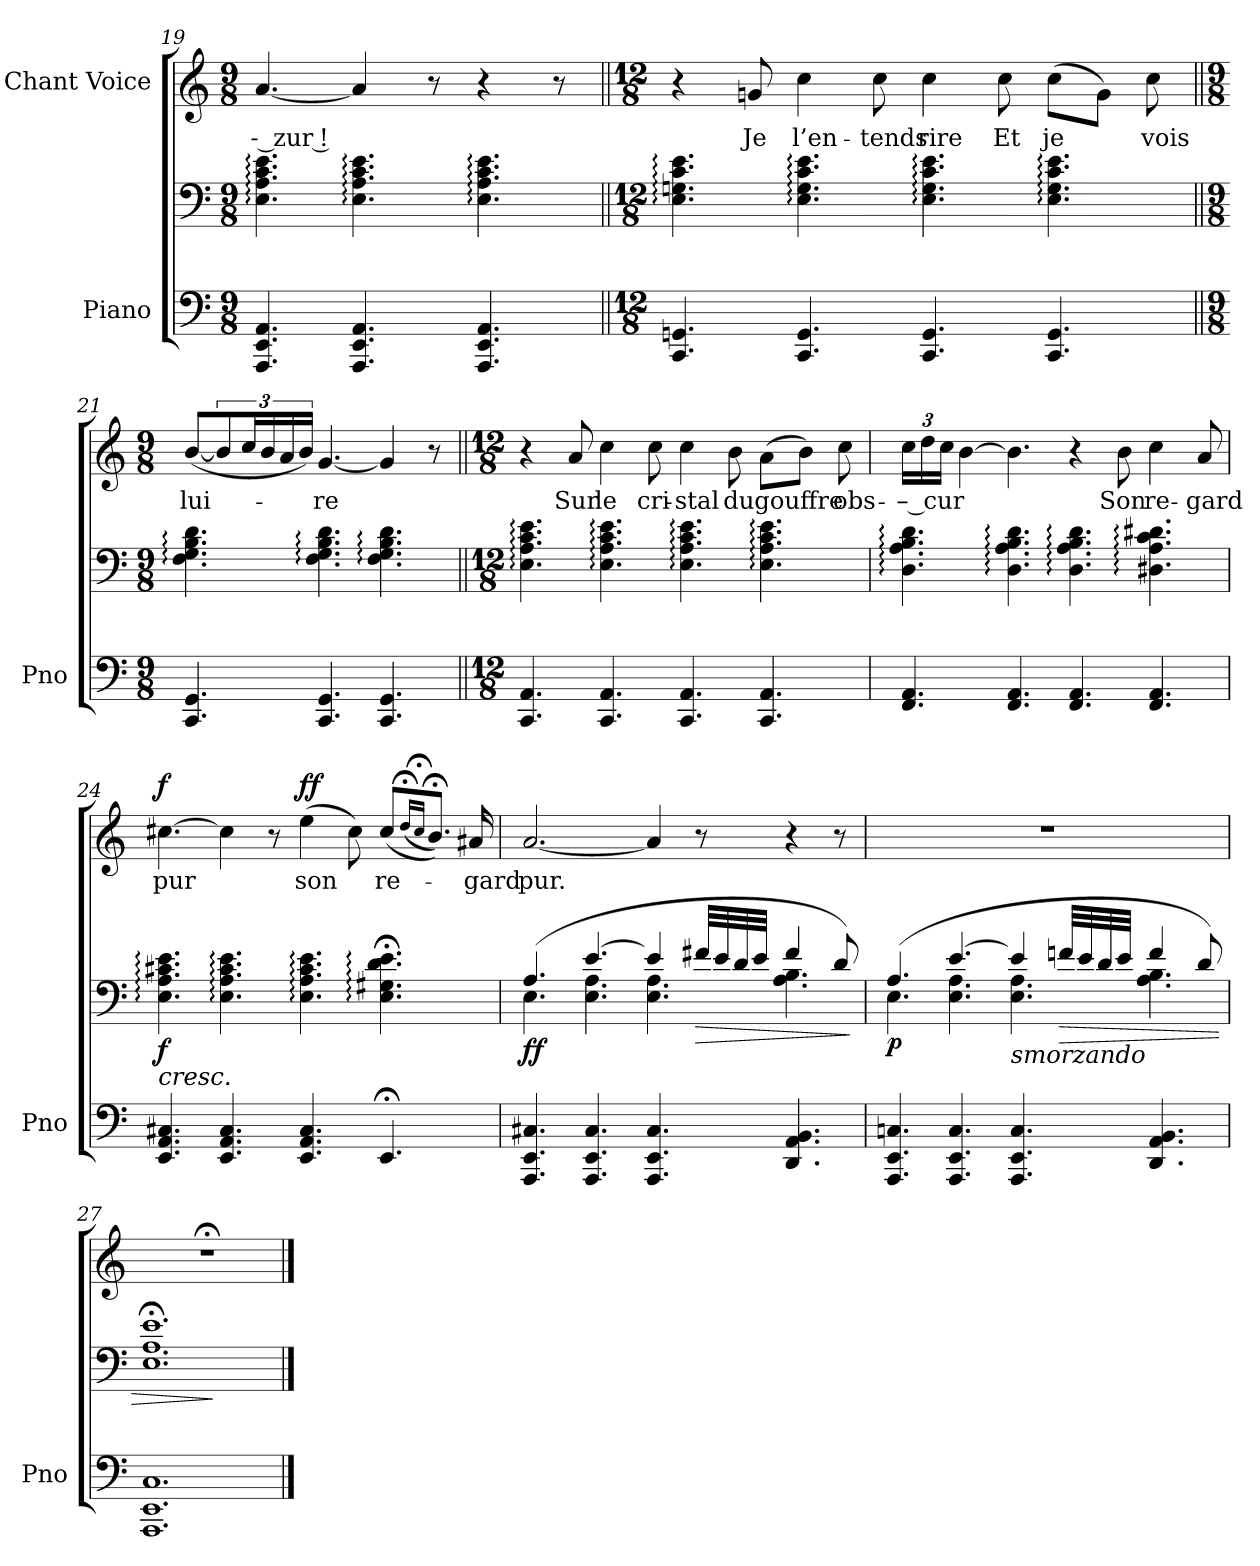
**kern	**kern	**dynam	**kern	**text	**dynam
*part2	*part2	*part2	*part1	*part1	*part1
*staff3	*staff2	*staff2/3	*staff1	*staff1	*staff1
*I"Piano	*	*	*I"Chant Voice	*	*
*I'Pno	*	*	*	*	*
!!LO:PB:g=z
*clefF4	*clefF4	*	*clefG2	*	*
*k[]	*k[]	*	*k[]	*	*
*M9/8	*M9/8	*	*M9/8	*	*
=19	=19	=19	=19	=19	=19
!	!	!	!	!LO:LY:b	!
4.AAA/ 4.EE/ 4.AA/	4.E\: 4.A\: 4.c\: 4.e\:	.	[4.a/	-- zur !	.
4.AAA/ 4.EE/ 4.AA/	4.E\: 4.A\: 4.c\: 4.e\:	.	4a/]	.	.
.	.	.	8r	.	.
4.AAA/ 4.EE/ 4.AA/	4.E\: 4.A\: 4.c\: 4.e\:	.	4r	.	.
.	.	.	8r	.	.
=20||	=20||	=20||	=20||	=20||	=20||
*M12/8	*M12/8	*	*M12/8	*	*
4.CC/ 4.GGn/	4.E\: 4.Gn\: 4.c\: 4.e\:	.	4r	.	.
!	!	!	!	!LO:LY:b	!
.	.	.	8gn/	Je	.
!	!	!	!	!LO:LY:b	!
4.CC/ 4.GG/	4.E\: 4.G\: 4.c\: 4.e\:	.	4cc\	l’en-	.
!	!	!	!	!LO:LY:b	!
.	.	.	8cc\	-tends	.
!	!	!	!	!LO:LY:b	!
4.CC/ 4.GG/	4.E\: 4.G\: 4.c\: 4.e\:	.	4cc\	rire	.
!	!	!	!	!LO:LY:b	!
.	.	.	8cc\	Et	.
!	!	!	!	!LO:LY:b	!
4.CC/ 4.GG/	4.E\: 4.G\: 4.c\: 4.e\:	.	(>8cc\L	je	.
.	.	.	8g\J)	.	.
!	!	!	!	!LO:LY:b	!
.	.	.	8cc\	vois	.
!!LO:LB:g=z
=21||	=21||	=21||	=21||	=21||	=21||
*M9/8	*M9/8	*	*M9/8	*	*
!	!	!	!	!LO:LY:b	!
4.CC/ 4.GG/	4.F\: 4.G\: 4.B\: 4.d\:	.	(<[8b/L	lui-	.
.	.	.	12b/]	.	.
.	.	.	24cc/L	.	.
.	.	.	24b/	.	.
.	.	.	24a/	.	.
.	.	.	24b/JJ)	.	.
!	!	!	!	!LO:LY:b	!
4.CC/ 4.GG/	4.F\: 4.G\: 4.B\: 4.d\:	.	[4.g/	-re	.
4.CC/ 4.GG/	4.F\: 4.G\: 4.B\: 4.d\:	.	4g/]	.	.
.	.	.	8r	.	.
=22||	=22||	=22||	=22||	=22||	=22||
*M12/8	*M12/8	*	*M12/8	*	*
4.CC/ 4.AA/	4.E\: 4.A\: 4.c\: 4.e\:	.	4r	.	.
!	!	!	!	!LO:LY:b	!
.	.	.	8a/	Sur	.
!	!	!	!	!LO:LY:b	!
4.CC/ 4.AA/	4.E\: 4.A\: 4.c\: 4.e\:	.	4cc\	le	.
!	!	!	!	!LO:LY:b	!
.	.	.	8cc\	cri-	.
!	!	!	!	!LO:LY:b	!
4.CC/ 4.AA/	4.E\: 4.A\: 4.c\: 4.e\:	.	4cc\	-stal	.
!	!	!	!	!LO:LY:b	!
.	.	.	8b\	du	.
!	!	!	!	!LO:LY:b	!
4.CC/ 4.AA/	4.E\: 4.A\: 4.c\: 4.e\:	.	(>8a\L	gouffre	.
.	.	.	8b\J)	.	.
!	!	!	!	!LO:LY:b	!
.	.	.	8cc\	obs-	.
!!LO:LB:g=z
=23	=23	=23	=23	=23	=23
*	*	*	*Xbrackettup	*	*
!	!	!	!	!LO:LY:b	!
4.FF/ 4.AA/	4.D\: 4.A\: 4.B\: 4.d\:	.	24cc\LL	-– cur	.
.	.	.	24dd\	.	.
.	.	.	24cc\JJ	.	.
.	.	.	[4b\	.	.
4.FF/ 4.AA/	4.D\: 4.A\: 4.B\: 4.d\:	.	4.b\]	.	.
4.FF/ 4.AA/	4.D\: 4.A\: 4.B\: 4.d\:	.	4r	.	.
!	!	!	!	!LO:LY:b	!
.	.	.	8b\	Son	.
!	!	!	!	!LO:LY:b	!
4.FF/ 4.AA/	4.D#X\: 4.A\: 4.c\: 4.d#X\:	.	4cc\	re-	.
!	!	!	!	!LO:LY:b	!
.	.	.	8a/	-gard	.
=24	=24	=24	=24	=24	=24
!	!LO:TX:b:i:t=cresc.	!	!	!	!
!	!	!LO:DY:b	!	!LO:LY:b	!LO:DY:a
4.EE/ 4.AA/ 4.C#X/	4.E\: 4.A\: 4.c#X\: 4.e\:	f	[4.cc#X\	pur	f
4.EE/ 4.AA/ 4.C#/	4.E\: 4.A\: 4.c#\: 4.e\:	.	4cc#\]	.	.
.	.	.	8r	.	.
!	!	!	!	!LO:LY:b	!LO:DY:a
4.EE/ 4.AA/ 4.C#/	4.E\: 4.A\: 4.c#\: 4.e\:	.	(>4ee\	son	ff
.	.	.	8cc#\)	.	.
!	!	!	!	!LO:LY:b	!
4.EE;</	4.E\;<: 4.G#X\;<: 4.d\;<: 4.e\;<:	.	(<8cc#/L	re-	.
.	.	.	(<16qdd;</LL	.	.
.	.	.	16qcc#;</JJ	.	.
.	.	.	8.b;</J))	.	.
!	!	!	!	!LO:LY:b	!
.	.	.	16a#X/	-gard	.
!!LO:LB:g=z
=25	=25	=25	=25	=25	=25
*	*^	*	*	*	*
!	!	!	!LO:DY:b	!	!LO:LY:b	!
4.AAA/ 4.EE/ 4.C#X/	(>4.A:/	4.E\	ff	[2.a/	pur.	.
4.AAA/ 4.EE/ 4.C#/	[4.e:/	4.E\ 4.A\	.	.	.	.
4.AAA/ 4.EE/ 4.C#/	4e:/]	4.E\ 4.A\	.	4a/]	.	.
!	!	!	!LO:HP:b	!	!	!
.	32f#X/LLL	.	>	8r	.	.
.	32e/	.	.	.	.	.
.	32d/	.	.	.	.	.
.	32e/JJJ	.	.	.	.	.
4.DD/ 4.AA/ 4.BB/	4f#:/	4.A\ 4.B\	.	4r	.	.
.	8d/)	.	.	8r	.	.
*	*v	*v	*	*	*	*
.	.	]	.	.	.
=26	=26	=26	=26	=26	=26
*	*^	*	*	*	*
!	!	!	!LO:DY:b	!	!	!
4.AAA/ 4.EE/ 4.Cn/	(>4.A:/	4.E\	p	1.r	.	.
4.AAA/ 4.EE/ 4.C/	[4.e:/	4.E\ 4.A\	.	.	.	.
!	!LO:TX:b:i:t=smorzando	!	!	!	!	!
4.AAA/ 4.EE/ 4.C/	4e:/]	4.E\ 4.A\	.	.	.	.
!	!	!	!LO:HP:b	!	!	!
.	32fn/LLL	.	>	.	.	.
.	32e/	.	.	.	.	.
.	32d/	.	.	.	.	.
.	32e/JJJ	.	.	.	.	.
4.DD/ 4.AA/ 4.BB/	4f:/	4.A\ 4.B\	.	.	.	.
.	8d/)	.	.	.	.	.
=27	=27	=27	=27	=27	=27	=27
1.AAA 1.EE 1.C	1.e;<:	1.E 1.A	.	1.r;<	.	.
*	*v	*v	*	*	*	*
.	.	]	.	.	.
==	==	==	==	==	==
*-	*-	*-	*-	*-	*-
